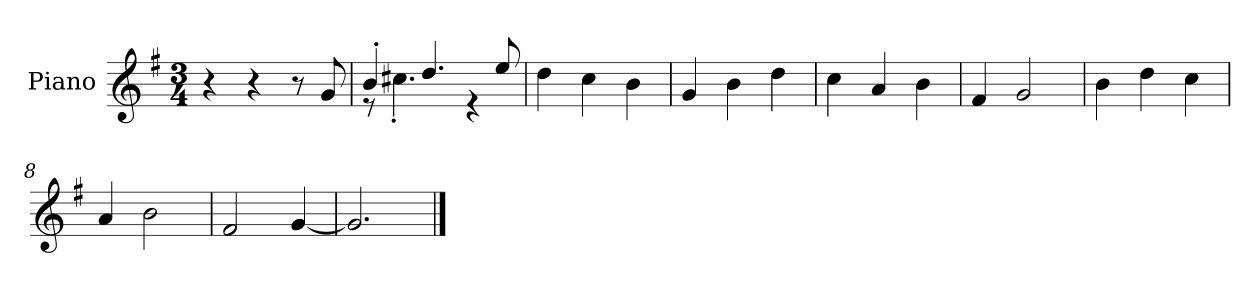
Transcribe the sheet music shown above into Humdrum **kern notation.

**kern
*part1
*staff1
*I"Piano
*I'P-no
*clefG2
*k[f#]
*M3/4
*MM177
=1
4r
4r
8r
8g/
=2
*^
4b'/	8r
.	4.cc#X'\
4.dd/	.
.	4r
8ee/	.
*v	*v
=3
4dd\
4cc\
4b\
=4
4g/
4b\
4dd\
=5
4cc\
4a/
4b\
=6
4f#/
2g/
=7
4b\
4dd\
4cc\
=8
4a/
2b\
=9
2f#/
[4g/
=10
2.g/]
==
*-
